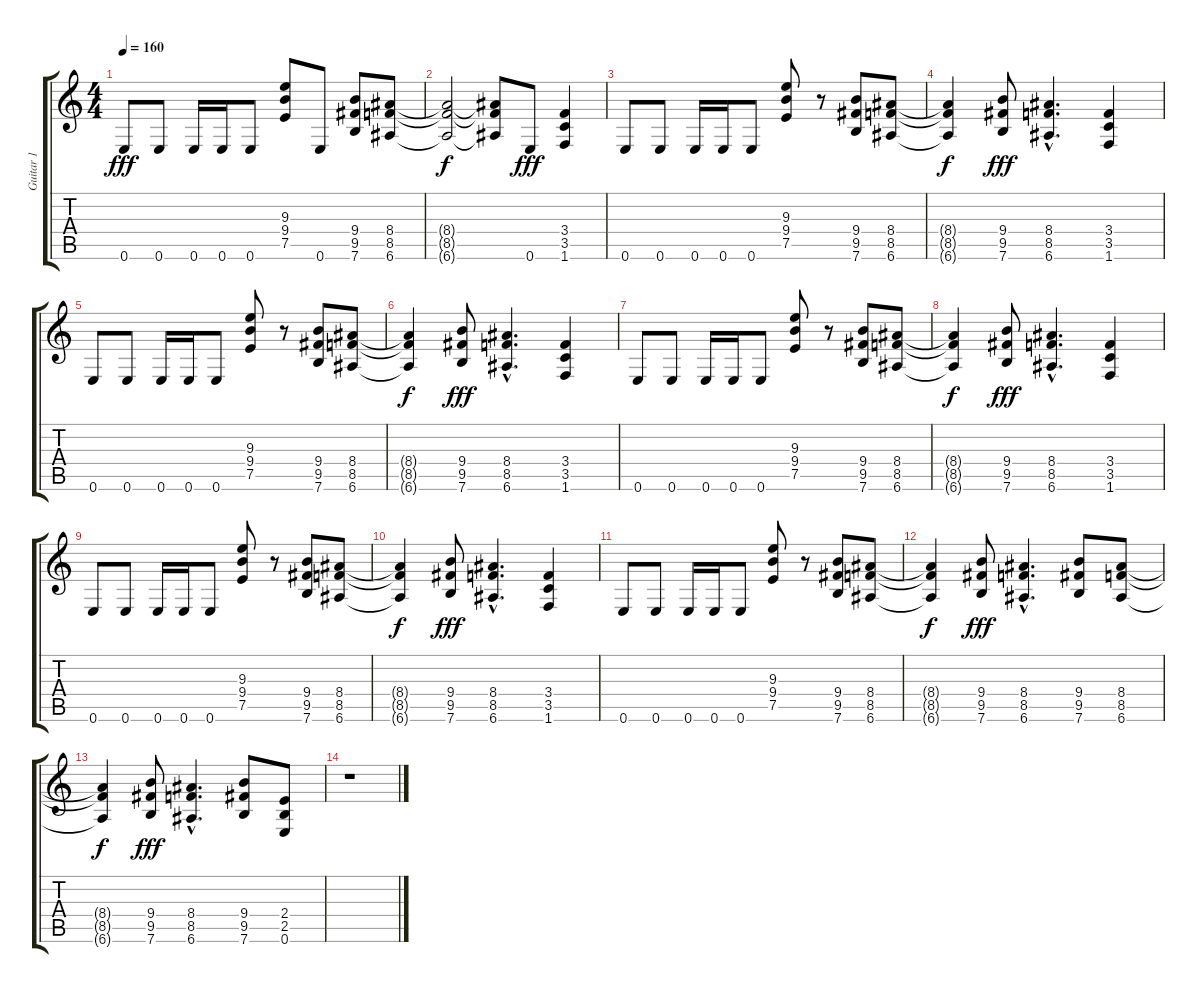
\track ("Guitar 1            " "Guitar 1  ") {instrument distortionguitar}
\staff {score tabs}
\tuning (E4 B3 G3 D3 A2 E2) {hide}
\ts (4 4)
\tempo 160
\clef g2
\ks c
0.6.8{dy fff} 0.6.8 0.6.16 0.6.16 0.6.8 (9.3 9.4 7.5).8 0.6.8 (9.4 9.5 7.6).8 (8.4 8.5 6.6).8 |
(8.4{t} 8.5{t} 6.6{t}).2{dy f} (8.4{t} 8.5{t} 6.6{t}).8 0.6.8{dy fff} (3.4 3.5 1.6).4 |
0.6.8 0.6.8 0.6.16 0.6.16 0.6.8 (9.3 9.4 7.5).8 r.8 (9.4 9.5 7.6).8 (8.4 8.5 6.6).8 |
(8.4{t} 8.5{t} 6.6{t}).4{dy f} (9.4 9.5 7.6).8{dy fff} (8.4{hac} 8.5{hac} 6.6{hac}).4{d} (3.4 3.5 1.6).4 |
0.6.8 0.6.8 0.6.16 0.6.16 0.6.8 (9.3 9.4 7.5).8 r.8 (9.4 9.5 7.6).8 (8.4 8.5 6.6).8 |
(8.4{t} 8.5{t} 6.6{t}).4{dy f} (9.4 9.5 7.6).8{dy fff} (8.4{hac} 8.5{hac} 6.6{hac}).4{d} (3.4 3.5 1.6).4 |
0.6.8 0.6.8 0.6.16 0.6.16 0.6.8 (9.3 9.4 7.5).8 r.8 (9.4 9.5 7.6).8 (8.4 8.5 6.6).8 |
(8.4{t} 8.5{t} 6.6{t}).4{dy f} (9.4 9.5 7.6).8{dy fff} (8.4{hac} 8.5{hac} 6.6{hac}).4{d} (3.4 3.5 1.6).4 |
0.6.8 0.6.8 0.6.16 0.6.16 0.6.8 (9.3 9.4 7.5).8 r.8 (9.4 9.5 7.6).8 (8.4 8.5 6.6).8 |
(8.4{t} 8.5{t} 6.6{t}).4{dy f} (9.4 9.5 7.6).8{dy fff} (8.4{hac} 8.5{hac} 6.6{hac}).4{d} (3.4 3.5 1.6).4 |
0.6.8 0.6.8 0.6.16 0.6.16 0.6.8 (9.3 9.4 7.5).8 r.8 (9.4 9.5 7.6).8 (8.4 8.5 6.6).8 |
(8.4{t} 8.5{t} 6.6{t}).4{dy f} (9.4 9.5 7.6).8{dy fff} (8.4{hac} 8.5{hac} 6.6{hac}).4{d} (9.4 9.5 7.6).8 (8.4 8.5 6.6).8 |
(8.4{t} 8.5{t} 6.6{t}).4{dy f} (9.4 9.5 7.6).8{dy fff} (8.4{hac} 8.5{hac} 6.6{hac}).4{d} (9.4 9.5 7.6).8 (2.4 2.5 0.6).8 |
r.1
